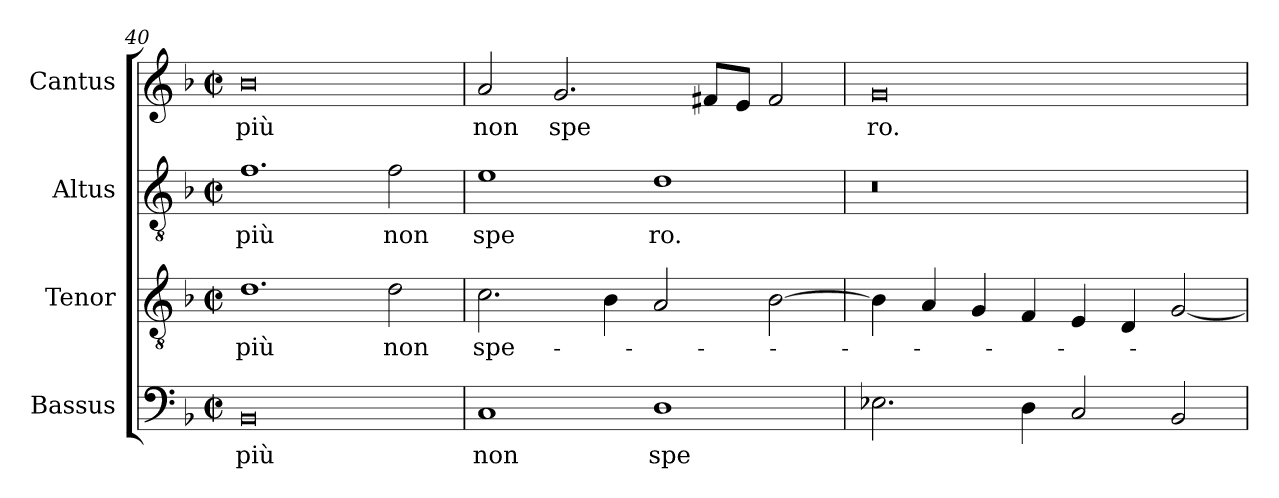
**kern	**text	**kern	**text	**kern	**text	**kern	**text
*part4	*part4	*part3	*part3	*part2	*part2	*part1	*part1
*staff4	*staff4	*staff3	*staff3	*staff2	*staff2	*staff1	*staff1
*I"Bassus	*	*I"Tenor	*	*I"Altus	*	*I"Cantus	*
*clefF4	*	*clefGv2	*	*clefGv2	*	*clefG2	*
*k[b-]	*	*k[b-]	*	*k[b-]	*	*k[b-]	*
*F:	*	*F:	*	*F:	*	*F:	*
*M2/2	*	*M2/2	*	*M2/2	*	*M2/2	*
*met(c|)	*	*met(c|)	*	*met(c|)	*	*met(c|)	*
=40	=40	=40	=40	=40	=40	=40	=40
!	!LO:LY:b:cj	!	!LO:LY:b:cj	!	!LO:LY:b:cj	!	!LO:LY:b:cj
0BB-	più	1.d	più	1.f	più	0b-	più
!	!	!	!LO:LY:b:cj	!	!LO:LY:b:cj	!	!
.	.	2d\	non	2f\	non	.	.
=41	=41	=41	=41	=41	=41	=41	=41
!	!LO:LY:b:cj	!	!LO:LY:b	!	!LO:LY:b:cj	!	!LO:LY:b:cj
1C	non	2.c\	spe-	1e	spe	2a/	non
!	!	!	!	!	!	!	!LO:LY:b
.	.	.	.	.	.	2.g/	spe
.	.	4B-\	.	.	.	.	.
!	!LO:LY:b:cj	!	!	!	!LO:LY:b:cj	!	!
1D	spe	2A/	.	1d	ro.	.	.
.	.	.	.	.	.	8f#/L	.
.	.	.	.	.	.	8e/J	.
.	.	[>2B-\	.	.	.	2f#/	.
=42	=42	=42	=42	=42	=42	=42	=42
!	!	!	!	!	!	!	!LO:LY:b:cj
2.E-\	.	4B-\]	.	0r	.	0g	ro.
.	.	4A/	.	.	.	.	.
.	.	4G/	.	.	.	.	.
4D\	.	4F/	.	.	.	.	.
2C/	.	4E/	.	.	.	.	.
.	.	4D/	.	.	.	.	.
2BB-/	.	[<2G/	.	.	.	.	.
=	=	=	=	=	=	=	=
*-	*-	*-	*-	*-	*-	*-	*-
